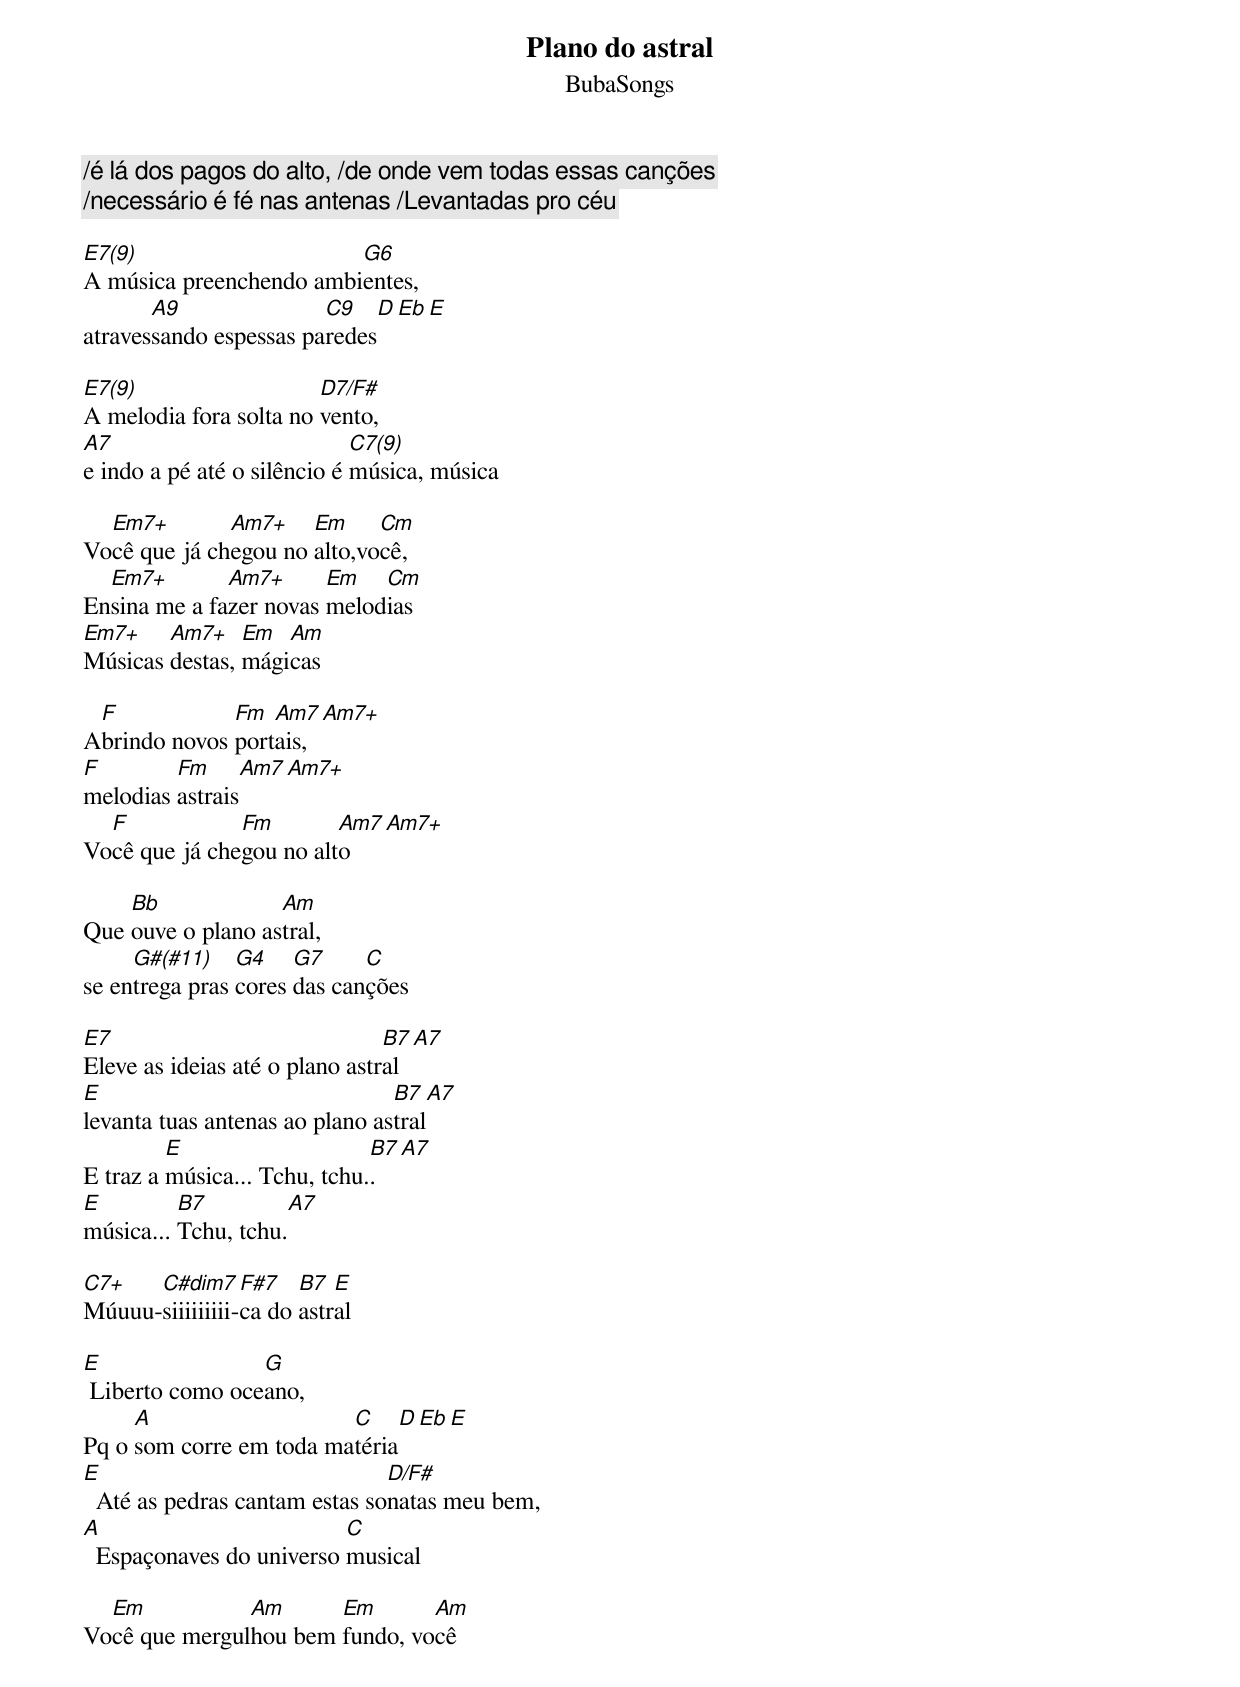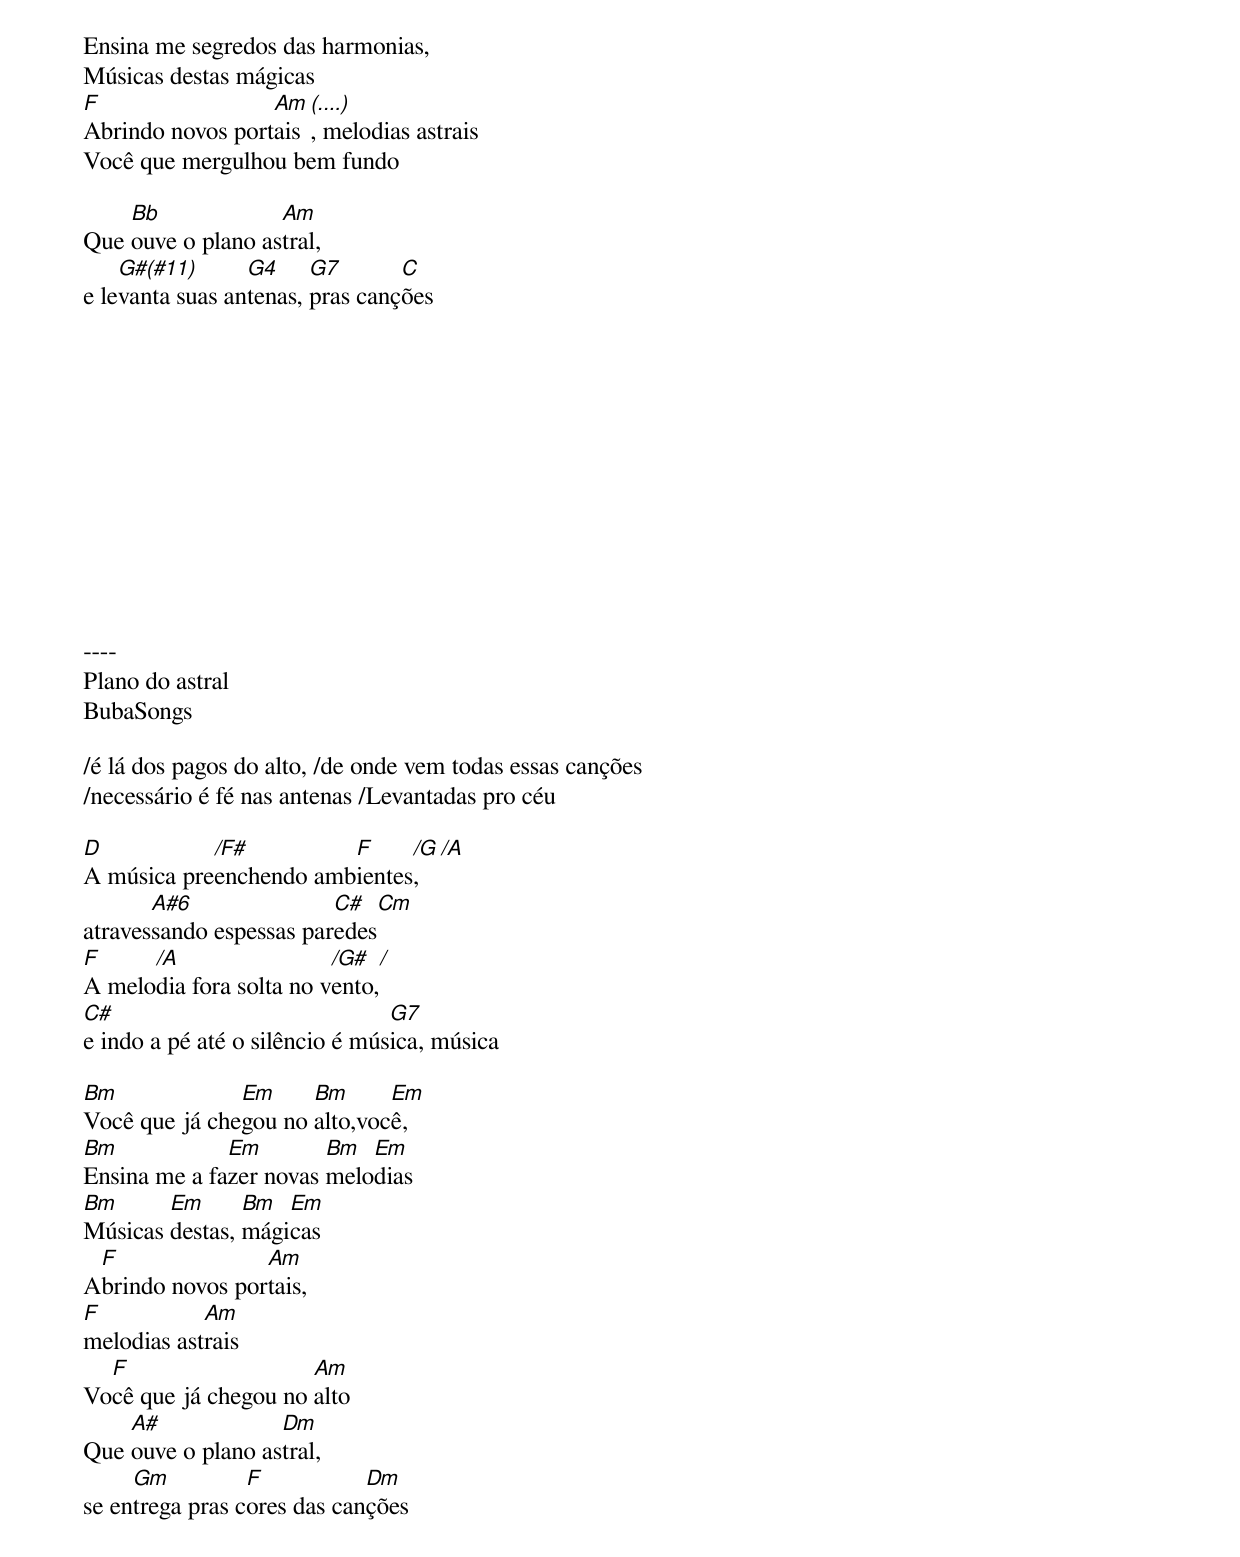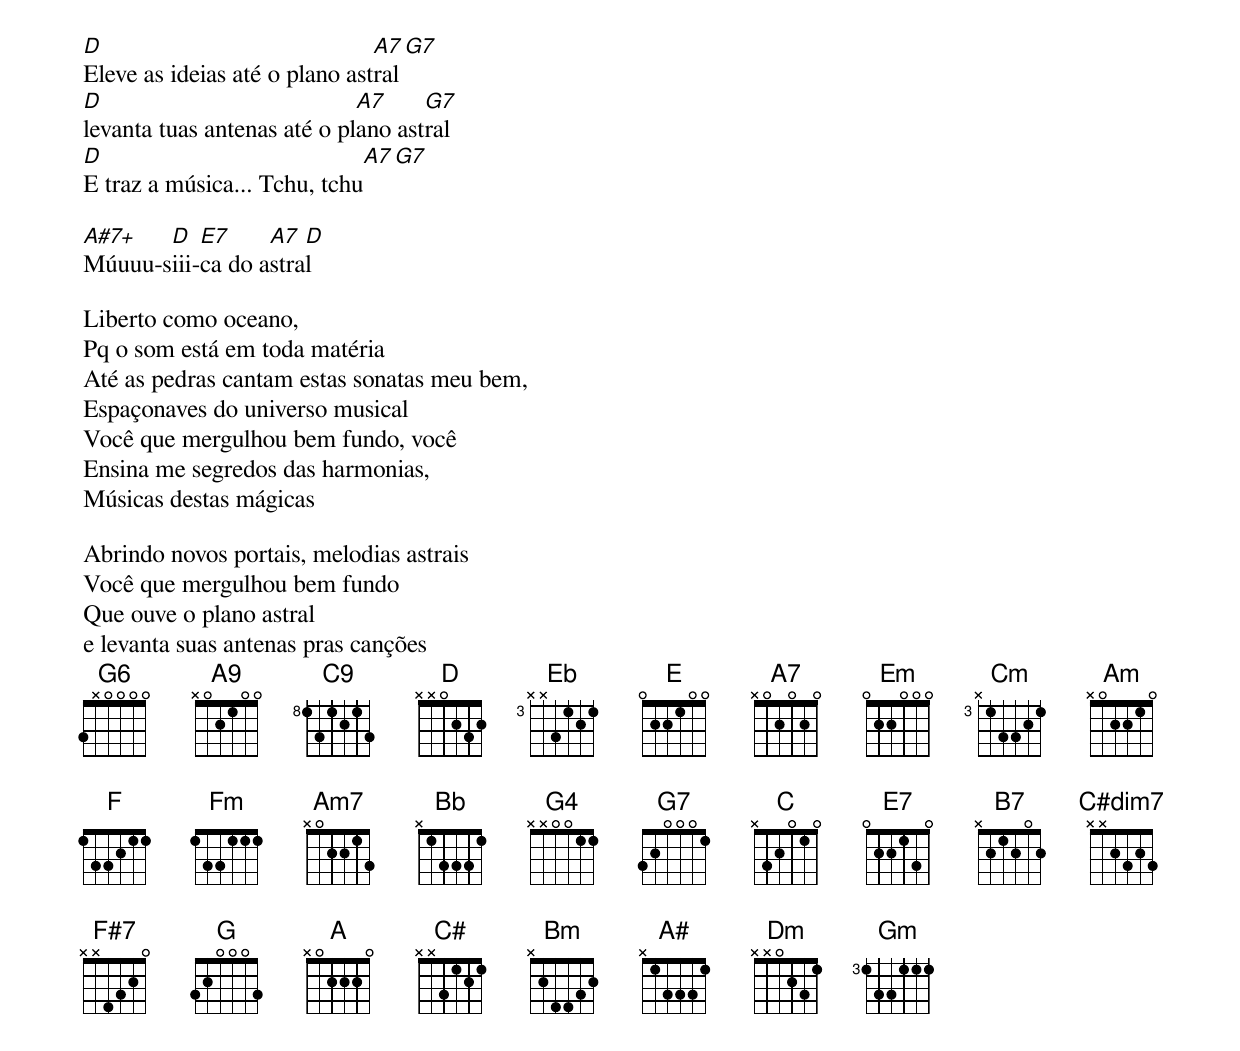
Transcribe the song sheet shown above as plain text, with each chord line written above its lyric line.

Plano do astral
BubaSongs

/é lá dos pagos do alto, /de onde vem todas essas canções
/necessário é fé nas antenas /Levantadas pro céu

E7(9)                    G6
A música preenchendo ambientes,
       A9               C9    D Eb E
atravessando espessas paredes

E7(9)                   D7/F#
A melodia fora solta no vento,
A7                           C7(9)
e indo a pé até o silêncio é música, música

  Em7+        Am7+    Em     Cm
Você que já chegou no alto,você,
  Em7+        Am7+      Em   Cm
Ensina me a fazer novas melodias
Em7+    Am7+    Em  Am
Músicas destas, mágicas

 F            Fm  Am7   Am7+
Abrindo novos portais,
F        Fm     Am7   Am7+
melodias astrais
  F            Fm        Am7   Am7+
Você que já chegou no alto

    Bb             Am
Que ouve o plano astral,
     G#(#11)    G4    G7     C
se entrega pras cores das canções

E7                              B7  A7
Eleve as ideias até o plano astral
E                               B7     A7
levanta tuas antenas ao plano astral
         E                    B7  A7
E traz a música... Tchu, tchu..
E         B7         A7
música... Tchu, tchu.

C7+   C#m7(b5)   F#7   B7  E
Múuuu-siiiiiiiii-ca do astral

E                G
 Liberto como oceano,
     A                   C      D Eb E
Pq o som corre em toda matéria
E                              D/F#
  Até as pedras cantam estas sonatas meu bem,
A                         C
  Espaçonaves do universo musical

  Em           Am      Em       Am
Você que mergulhou bem fundo, você
Ensina me segredos das harmonias,
Músicas destas mágicas
F                 Am (....)
Abrindo novos portais, melodias astrais
Você que mergulhou bem fundo

    Bb             Am
Que ouve o plano astral,
    G#(#11)      G4     G7       C
e levanta suas antenas, pras canções













----
Plano do astral
BubaSongs

/é lá dos pagos do alto, /de onde vem todas essas canções
/necessário é fé nas antenas /Levantadas pro céu

D           /F#         F     /G  /A
A música preenchendo ambientes,
       A#6               C#   Cm
atravessando espessas paredes
F     /A                 /G#   /
A melodia fora solta no vento,
C#                              G7
e indo a pé até o silêncio é música, música

Bm             Em     Bm      Em
Você que já chegou no alto,você,
Bm            Em        Bm  Em
Ensina me a fazer novas melodias
Bm      Em      Bm  Em
Músicas destas, mágicas
 F               Am
Abrindo novos portais,
F           Am
melodias astrais
  F                   Am
Você que já chegou no alto
    A#             Dm
Que ouve o plano astral,
     Gm          F           Dm
se entrega pras cores das canções

D                              A7  G7
Eleve as ideias até o plano astral
D                            A7     G7
levanta tuas antenas até o plano astral
D                            A7  G7
E traz a música... Tchu, tchu

A#7+   D   E7     A7  D
Múuuu-siii-ca do astral

Liberto como oceano,
Pq o som está em toda matéria
Até as pedras cantam estas sonatas meu bem,
Espaçonaves do universo musical
Você que mergulhou bem fundo, você
Ensina me segredos das harmonias,
Músicas destas mágicas

Abrindo novos portais, melodias astrais
Você que mergulhou bem fundo
Que ouve o plano astral
e levanta suas antenas pras canções
